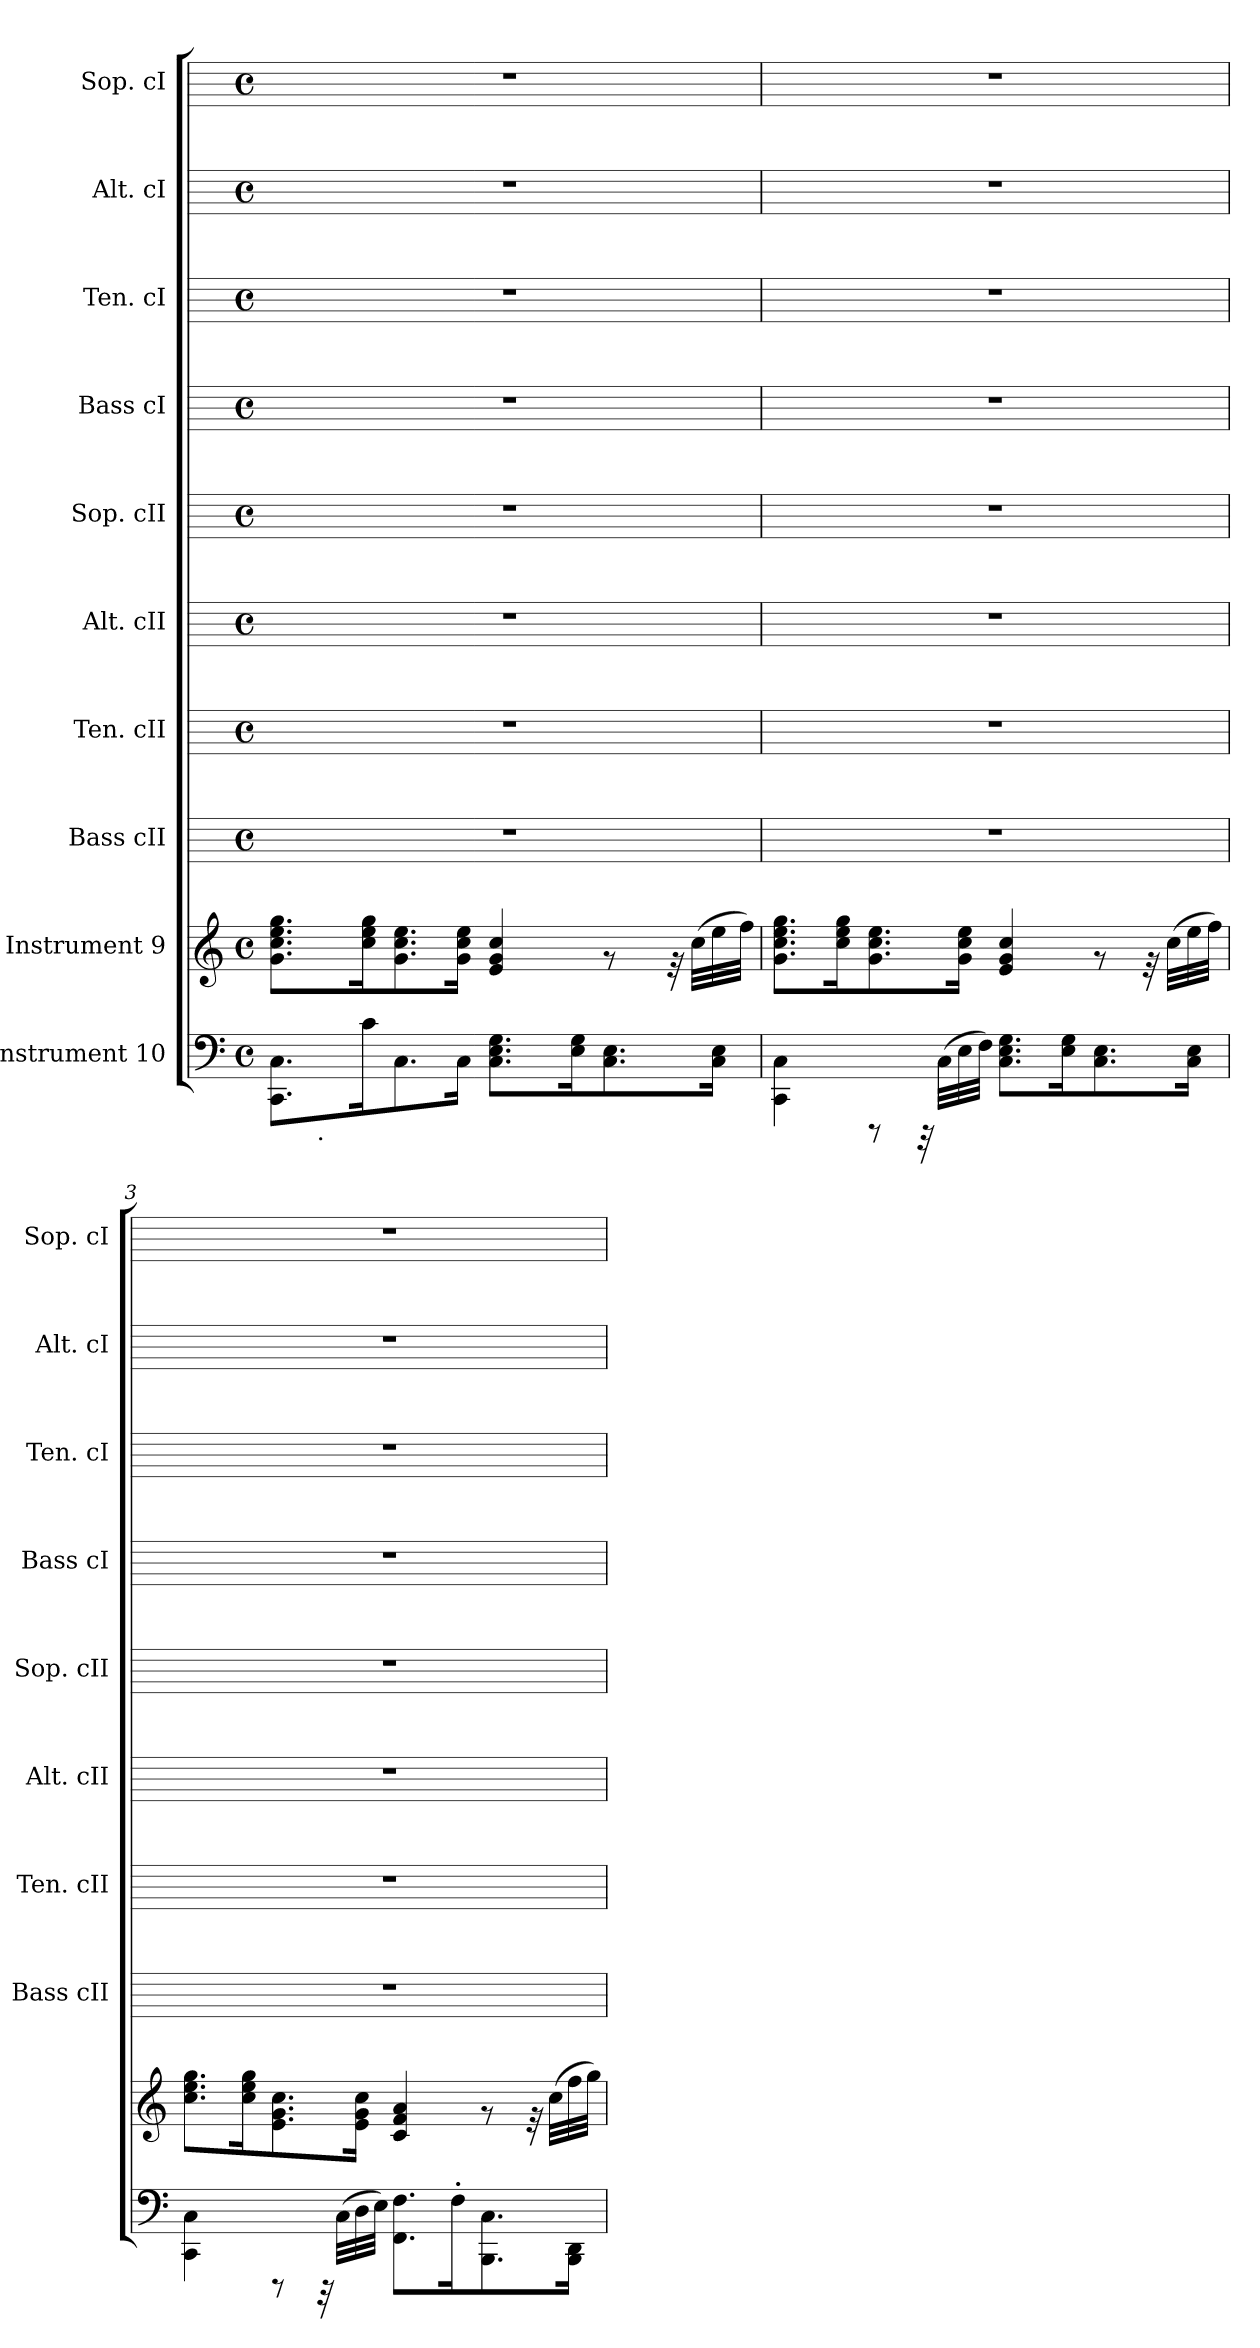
**kern	**kern	**kern	**kern	**kern	**kern	**kern	**kern	**kern	**kern
*part10	*part9	*part8	*part7	*part6	*part5	*part4	*part3	*part2	*part1
*staff10	*staff9	*staff8	*staff7	*staff6	*staff5	*staff4	*staff3	*staff2	*staff1
*I"Instrument 10	*I"Instrument 9	*I"Bass cII	*I"Ten. cII	*I"Alt. cII	*I"Sop. cII	*I"Bass cI	*I"Ten. cI	*I"Alt. cI	*I"Sop. cI
*	*	*I'Bass cII	*I'Ten. cII	*I'Alt. cII	*I'Sop. cII	*I'Bass cI	*I'Ten. cI	*I'Alt. cI	*I'Sop. cI
!!LO:PB:g=z
*stria5	*stria5	*stria5	*stria5	*stria5	*stria5	*stria5	*stria5	*stria5	*stria5
*clefF4	*clefG2	*	*	*	*	*	*	*	*
*k[]	*k[]	*k[]	*k[]	*k[]	*k[]	*k[]	*k[]	*k[]	*k[]
*C:	*C:	*C:	*C:	*C:	*C:	*C:	*C:	*C:	*C:
*M4/4	*M4/4	*M4/4	*M4/4	*M4/4	*M4/4	*M4/4	*M4/4	*M4/4	*M4/4
*met(c)	*met(c)	*met(c)	*met(c)	*met(c)	*met(c)	*met(c)	*met(c)	*met(c)	*met(c)
=1	=1	=1	=1	=1	=1	=1	=1	=1	=1
*^	*	*	*	*	*	*	*	*	*
8.C\ 8.CC\L	16ryy	8.gg\ 8.ee\ 8.cc\ 8.g\L	1r	1r	1r	1r	1r	1r	1r	1r
.	64ryy	.	.	.	.	.	.	.	.	.
!	!LO:TX:b:t=.	!	!	!	!	!	!	!	!	!
.	2ryy	.	.	.	.	.	.	.	.	.
16c\	.	16gg\ 16ee\ 16cc\	.	.	.	.	.	.	.	.
8.C\	.	8.ee\ 8.cc\ 8.g\	.	.	.	.	.	.	.	.
16C\J	.	16ee\ 16cc\ 16g\J	.	.	.	.	.	.	.	.
8.G\ 8.E\ 8.C\L	.	4cc/ 4g/ 4e/	.	.	.	.	.	.	.	.
.	4ryy	.	.	.	.	.	.	.	.	.
16G\ 16E\	.	.	.	.	.	.	.	.	.	.
8.C\ 8.E\	.	8rf	.	.	.	.	.	.	.	.
.	8ryy	.	.	.	.	.	.	.	.	.
.	.	32re	.	.	.	.	.	.	.	.
.	.	(>32cc\L	.	.	.	.	.	.	.	.
16E\ 16C\J	.	32ee\	.	.	.	.	.	.	.	.
.	32.ryy	.	.	.	.	.	.	.	.	.
.	.	32ff\J)	.	.	.	.	.	.	.	.
*v	*v	*	*	*	*	*	*	*	*	*
=2	=2	=2	=2	=2	=2	=2	=2	=2	=2
4C\ 4CC\	8.gg\ 8.ee\ 8.cc\ 8.g\L	1r	1r	1r	1r	1r	1r	1r	1r
.	16gg\ 16ee\ 16cc\	.	.	.	.	.	.	.	.
8rCCC	8.ee\ 8.cc\ 8.g\	.	.	.	.	.	.	.	.
32rBBBB	.	.	.	.	.	.	.	.	.
(>32C\L	.	.	.	.	.	.	.	.	.
32E\	16ee\ 16cc\ 16g\J	.	.	.	.	.	.	.	.
32F\J)	.	.	.	.	.	.	.	.	.
8.G\ 8.E\ 8.C\L	4cc/ 4g/ 4e/	.	.	.	.	.	.	.	.
16G\ 16E\	.	.	.	.	.	.	.	.	.
8.C\ 8.E\	8rf	.	.	.	.	.	.	.	.
.	32re	.	.	.	.	.	.	.	.
.	(>32cc\L	.	.	.	.	.	.	.	.
16E\ 16C\J	32ee\	.	.	.	.	.	.	.	.
.	32ff\J)	.	.	.	.	.	.	.	.
=3	=3	=3	=3	=3	=3	=3	=3	=3	=3
4C\ 4CC\	8.gg\ 8.ee\ 8.cc\L	1r	1r	1r	1r	1r	1r	1r	1r
.	16gg\ 16ee\ 16cc\	.	.	.	.	.	.	.	.
8rCCC	8.g\ 8.e\ 8.cc\	.	.	.	.	.	.	.	.
32rBBBB	.	.	.	.	.	.	.	.	.
(>32C\L	.	.	.	.	.	.	.	.	.
32D\	16cc\ 16g\ 16e\J	.	.	.	.	.	.	.	.
32E\J)	.	.	.	.	.	.	.	.	.
8.F\ 8.FF\L	4a/ 4f/ 4c/	.	.	.	.	.	.	.	.
16F'<\	.	.	.	.	.	.	.	.	.
8.BBB\ 8.C\	8rf	.	.	.	.	.	.	.	.
.	32re	.	.	.	.	.	.	.	.
.	(>32cc\L	.	.	.	.	.	.	.	.
16DD\ 16BBB\J	32ff\	.	.	.	.	.	.	.	.
.	32gg\J)	.	.	.	.	.	.	.	.
=	=	=	=	=	=	=	=	=	=
*-	*-	*-	*-	*-	*-	*-	*-	*-	*-
